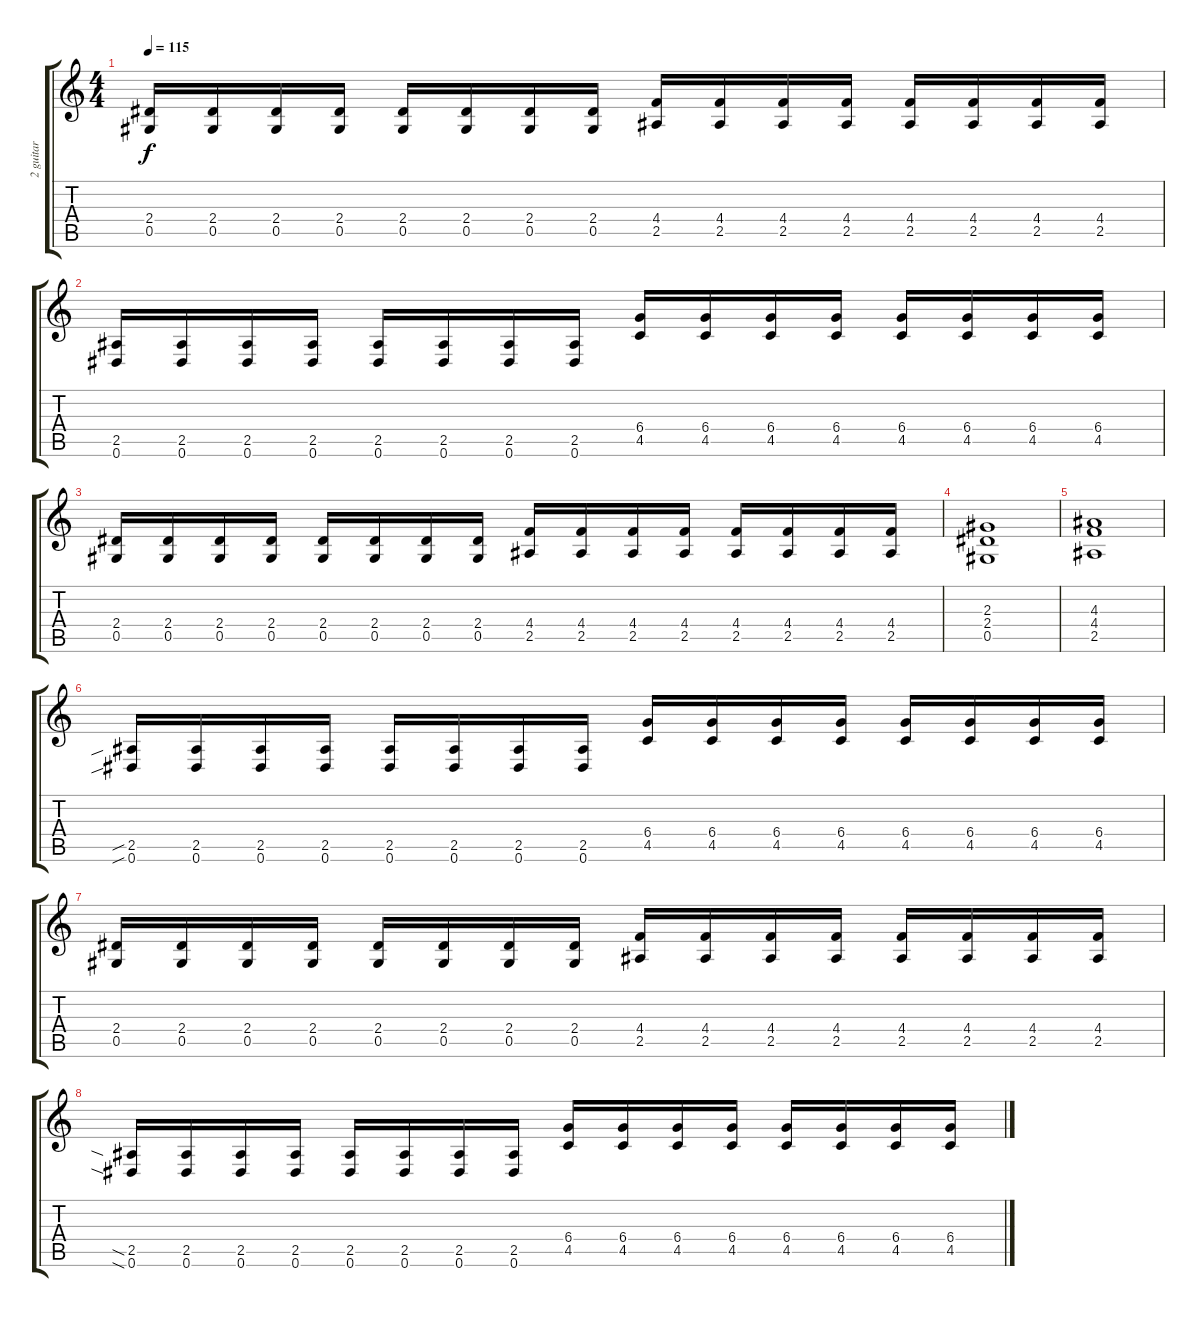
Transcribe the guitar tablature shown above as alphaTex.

\track ("2 guitar" "2 guitar") {instrument distortionguitar}
\staff {score tabs}
\tuning (Eb4 Bb3 Gb3 Db3 Ab2 Eb2) {hide}
\ts (4 4)
\tempo 115
\clef g2
\ks c
(2.4 0.5).16{dy f} (2.4 0.5).16 (2.4 0.5).16 (2.4 0.5).16 (2.4 0.5).16 (2.4 0.5).16 (2.4 0.5).16 (2.4 0.5).16 (4.4 2.5).16 (4.4 2.5).16 (4.4 2.5).16 (4.4 2.5).16 (4.4 2.5).16 (4.4 2.5).16 (4.4 2.5).16 (4.4 2.5).16 |
(2.5 0.6).16 (2.5 0.6).16 (2.5 0.6).16 (2.5 0.6).16 (2.5 0.6).16 (2.5 0.6).16 (2.5 0.6).16 (2.5 0.6).16 (6.4 4.5).16 (6.4 4.5).16 (6.4 4.5).16 (6.4 4.5).16 (6.4 4.5).16 (6.4 4.5).16 (6.4 4.5).16 (6.4 4.5).16 |
(2.4 0.5).16 (2.4 0.5).16 (2.4 0.5).16 (2.4 0.5).16 (2.4 0.5).16 (2.4 0.5).16 (2.4 0.5).16 (2.4 0.5).16 (4.4 2.5).16 (4.4 2.5).16 (4.4 2.5).16 (4.4 2.5).16 (4.4 2.5).16 (4.4 2.5).16 (4.4 2.5).16 (4.4 2.5).16 |
(2.3 2.4 0.5).1 |
(4.3 4.4 2.5).1 |
(2.5{sib} 0.6{sib}).16 (2.5 0.6).16 (2.5 0.6).16 (2.5 0.6).16 (2.5 0.6).16 (2.5 0.6).16 (2.5 0.6).16 (2.5 0.6).16 (6.4 4.5).16 (6.4 4.5).16 (6.4 4.5).16 (6.4 4.5).16 (6.4 4.5).16 (6.4 4.5).16 (6.4 4.5).16 (6.4 4.5).16 |
(2.4 0.5).16 (2.4 0.5).16 (2.4 0.5).16 (2.4 0.5).16 (2.4 0.5).16 (2.4 0.5).16 (2.4 0.5).16 (2.4 0.5).16 (4.4 2.5).16 (4.4 2.5).16 (4.4 2.5).16 (4.4 2.5).16 (4.4 2.5).16 (4.4 2.5).16 (4.4 2.5).16 (4.4 2.5).16 |
(2.5{sia} 0.6{sia}).16 (2.5 0.6).16 (2.5 0.6).16 (2.5 0.6).16 (2.5 0.6).16 (2.5 0.6).16 (2.5 0.6).16 (2.5 0.6).16 (6.4 4.5).16 (6.4 4.5).16 (6.4 4.5).16 (6.4 4.5).16 (6.4 4.5).16 (6.4 4.5).16 (6.4 4.5).16 (6.4 4.5).16
